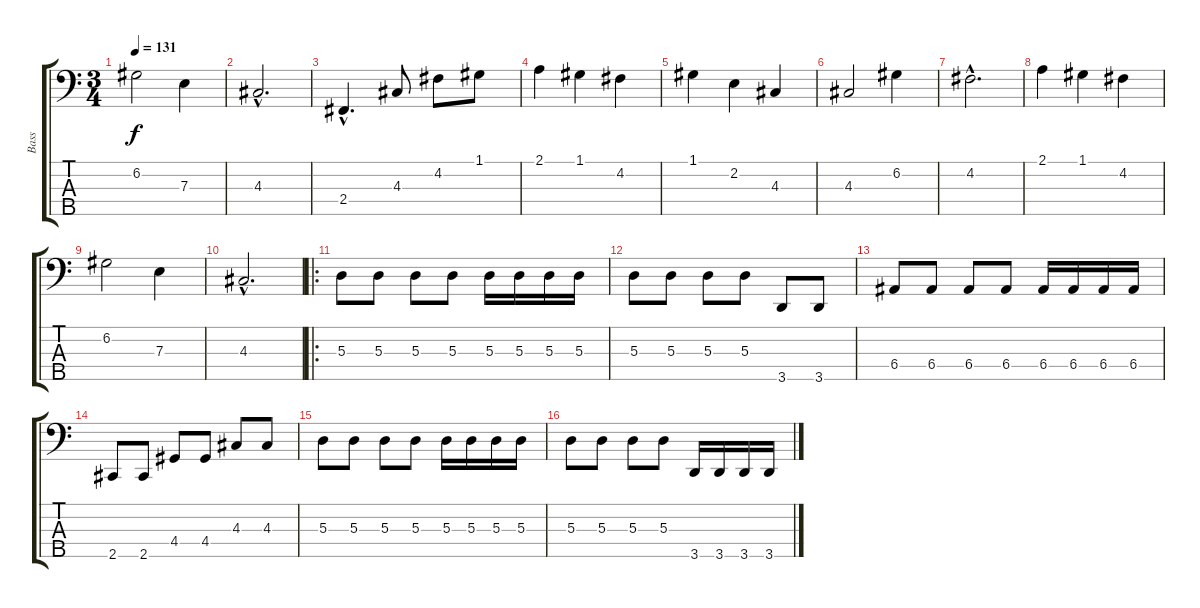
\track ("Bass" "Bass") {instrument electricbassfinger}
\staff {score tabs}
\tuning (G2 D2 A1 E1 B0) {hide}
\ts (3 4)
\tempo 131
\clef f4
\ks c
6.2.2{dy f} 7.3.4 |
4.3{hac}.2{d} |
2.4{hac}.4{d} 4.3.8 4.2.8 1.1.8 |
2.1.4 1.1.4 4.2.4 |
1.1.4 2.2.4 4.3.4 |
4.3.2 6.2.4 |
4.2{hac}.2{d} |
2.1.4 1.1.4 4.2.4 |
6.2.2 7.3.4 |
4.3{hac}.2{d} |
\ro
5.3.8 5.3.8 5.3.8 5.3.8 5.3.16 5.3.16 5.3.16 5.3.16 |
5.3.8 5.3.8 5.3.8 5.3.8 3.5.8 3.5.8 |
6.4.8 6.4.8 6.4.8 6.4.8 6.4.16 6.4.16 6.4.16 6.4.16 |
2.5.8 2.5.8 4.4.8 4.4.8 4.3.8 4.3.8 |
5.3.8 5.3.8 5.3.8 5.3.8 5.3.16 5.3.16 5.3.16 5.3.16 |
5.3.8 5.3.8 5.3.8 5.3.8 3.5.16 3.5.16 3.5.16 3.5.16
